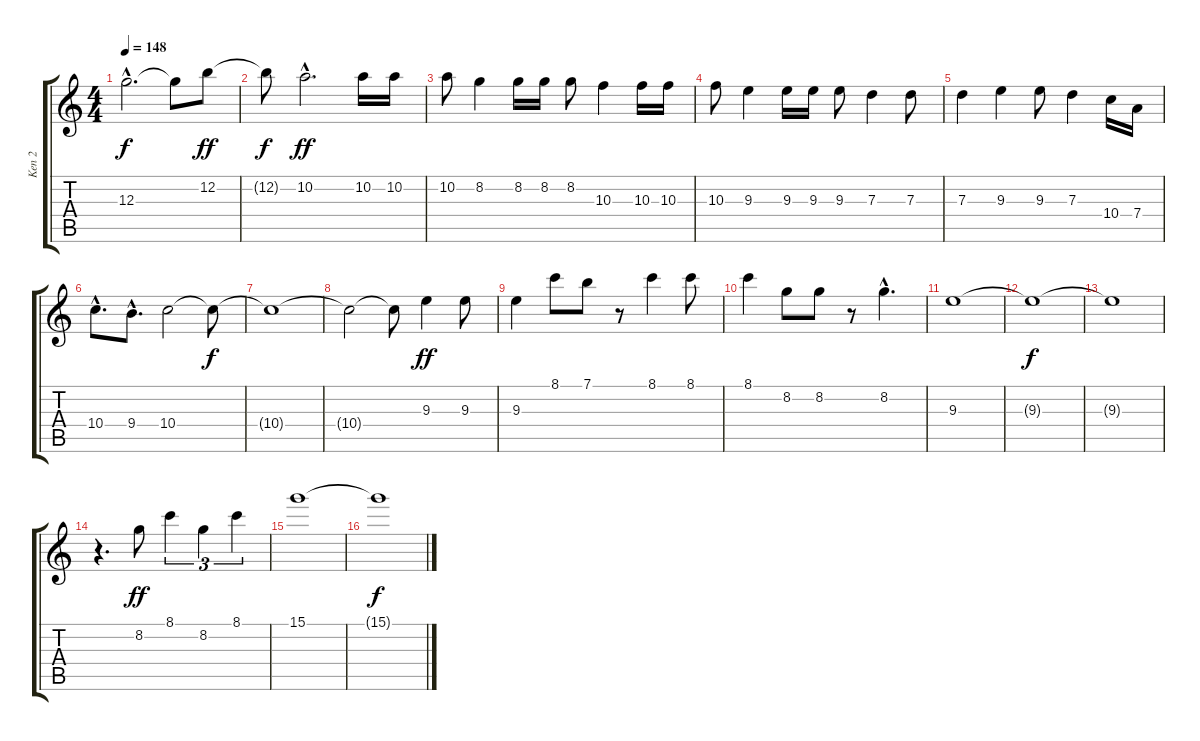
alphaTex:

\track ("Ken 2" "Ken 2") {instrument distortionguitar}
\staff {score tabs}
\tuning (E4 B3 G3 D3 A2 E2) {hide}
\ts (4 4)
\tempo 148
\clef g2
\ks c
12.3{hac t}.2{d dy f} 12.3{t}.8 12.2.8{dy ff} |
12.2{t}.8{dy f} 10.2{hac}.2{d dy ff} 10.2.16 10.2.16 |
10.2.8 8.2.4 8.2.16 8.2.16 8.2.8 10.3.4 10.3.16 10.3.16 |
10.3.8 9.3.4 9.3.16 9.3.16 9.3.8 7.3.4 7.3.8 |
7.3.4 9.3.4 9.3.8 7.3.4 10.4.16 7.4.16 |
10.4{hac}.8{d} 9.4{hac}.8{d} 10.4.2 10.4{t}.8{dy f} |
10.4{t}.1 |
10.4{t}.2 10.4{t}.8 9.3.4{dy ff} 9.3.8 |
9.3.4 8.1.8 7.1.8 r.8 8.1.4 8.1.8 |
8.1.4 8.2.8 8.2.8 r.8 8.2{hac}.4{d} |
9.3.1 |
9.3{t}.1{dy f} |
9.3{t}.1 |
r.4{d} 8.2.8{dy ff} 8.1.4{tu (3 2)} 8.2.4{tu (3 2)} 8.1.4{tu (3 2)} |
15.1.1 |
15.1{t}.1{dy f}
